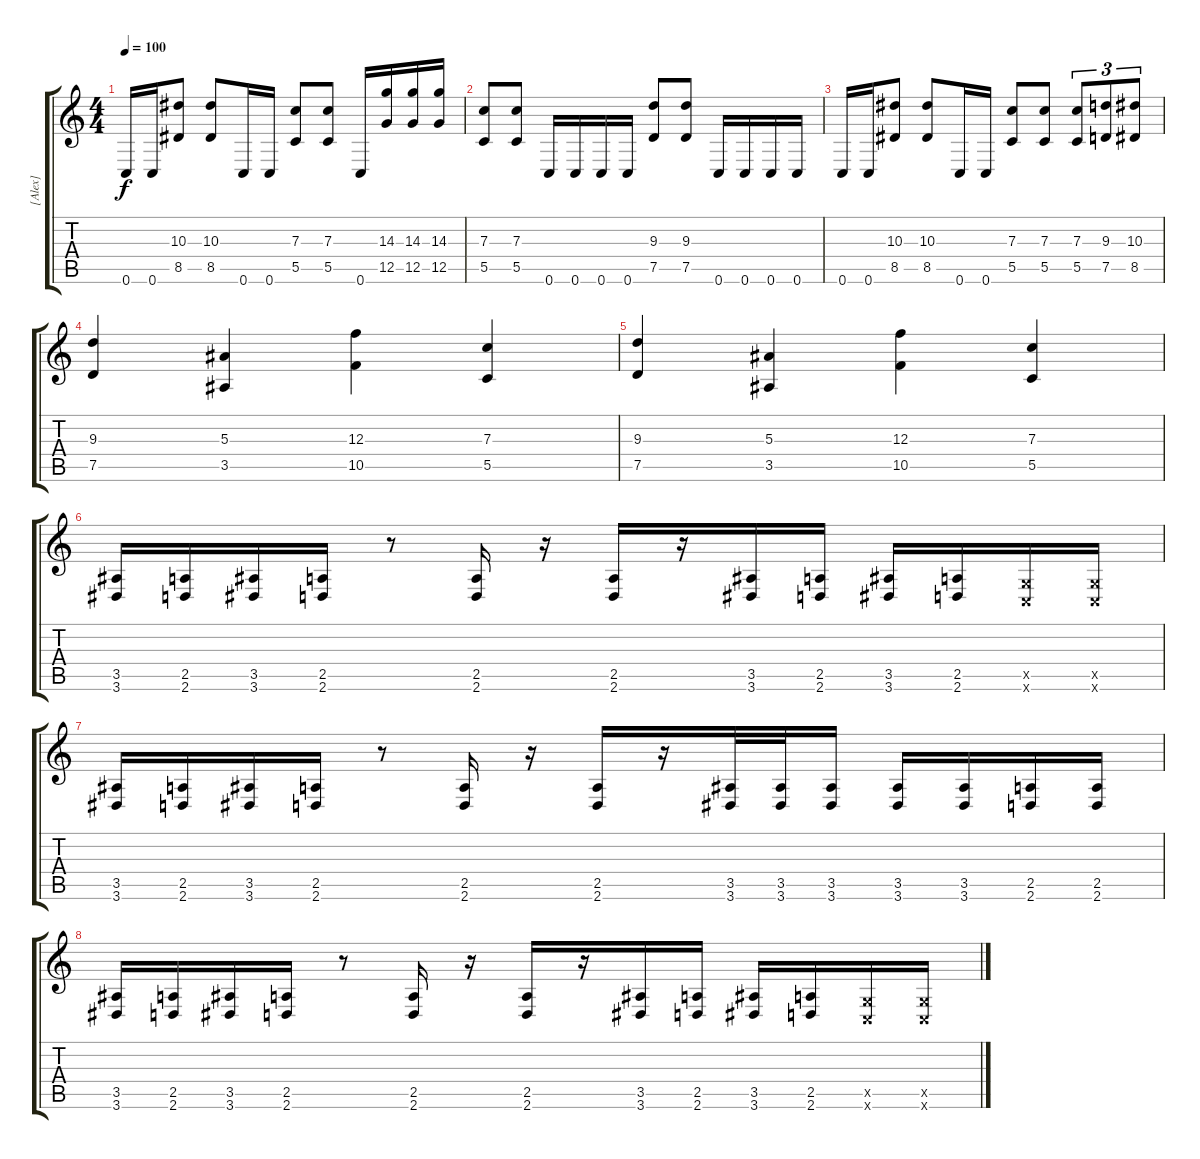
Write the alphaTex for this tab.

\track ("[Alex]" "[Alex]") {instrument distortionguitar}
\staff {score tabs}
\tuning (D4 A3 F3 C3 G2 C2) {hide}
\ts (4 4)
\tempo 100
\clef g2
\ks c
0.6.16{dy f} 0.6.16 (10.3 8.5).8 (10.3 8.5).8 0.6.16 0.6.16 (7.3 5.5).8 (7.3 5.5).8 0.6.16 (14.3 12.5).16 (14.3 12.5).16 (14.3 12.5).16 |
(7.3 5.5).8 (7.3 5.5).8 0.6.16 0.6.16 0.6.16 0.6.16 (9.3 7.5).8 (9.3 7.5).8 0.6.16 0.6.16 0.6.16 0.6.16 |
0.6.16 0.6.16 (10.3 8.5).8 (10.3 8.5).8 0.6.16 0.6.16 (7.3 5.5).8 (7.3 5.5).8 (7.3 5.5).8{tu (3 2)} (9.3 7.5).8{tu (3 2)} (10.3 8.5).8{tu (3 2)} |
(9.3 7.5).4 (5.3 3.5).4 (12.3 10.5).4 (7.3 5.5).4 |
(9.3 7.5).4 (5.3 3.5).4 (12.3 10.5).4 (7.3 5.5).4 |
(3.5 3.6).16 (2.5 2.6).16 (3.5 3.6).16 (2.5 2.6).16 r.8 (2.5 2.6).16 r.16 (2.5 2.6).16 r.16 (3.5 3.6).16 (2.5 2.6).16 (3.5 3.6).16 (2.5 2.6).16 (0.5{x} 0.6{x}).16 (0.5{x} 0.6{x}).16 |
(3.5 3.6).16 (2.5 2.6).16 (3.5 3.6).16 (2.5 2.6).16 r.8 (2.5 2.6).16 r.16 (2.5 2.6).16 r.16 (3.5 3.6).32 (3.5 3.6).32 (3.5 3.6).16 (3.5 3.6).16 (3.5 3.6).16 (2.5 2.6).16 (2.5 2.6).16 |
(3.5 3.6).16 (2.5 2.6).16 (3.5 3.6).16 (2.5 2.6).16 r.8 (2.5 2.6).16 r.16 (2.5 2.6).16 r.16 (3.5 3.6).16 (2.5 2.6).16 (3.5 3.6).16 (2.5 2.6).16 (0.5{x} 0.6{x}).16 (0.5{x} 0.6{x}).16
